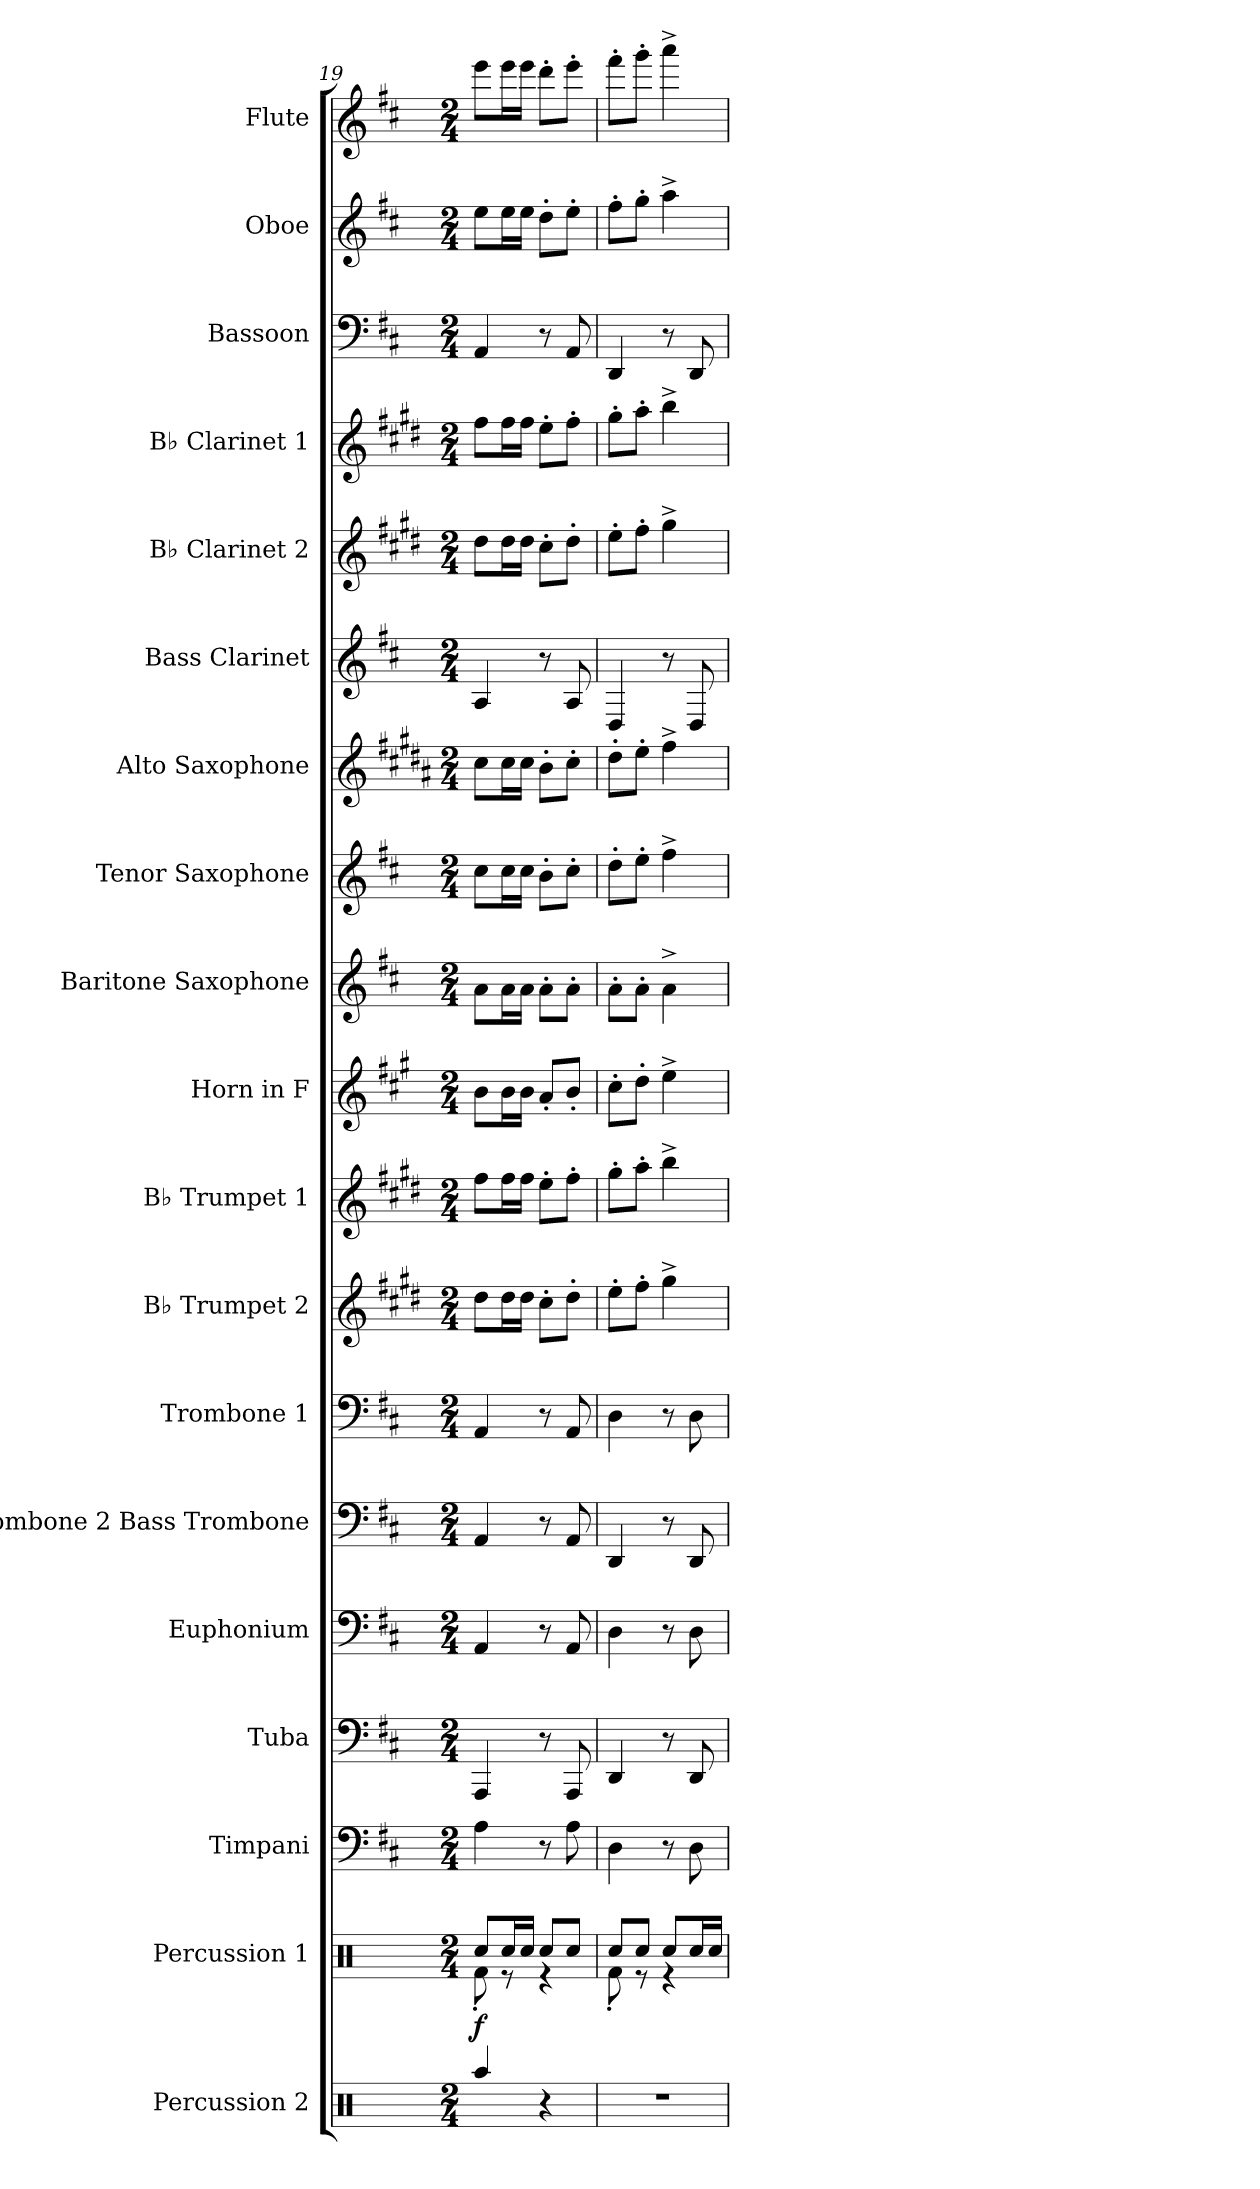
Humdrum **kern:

**kern	**kern	**dynam	**kern	**kern	**kern	**kern	**kern	**kern	**kern	**kern	**kern	**kern	**kern	**kern	**kern	**kern	**kern	**kern	**kern
*part19	*part18	*part18	*part17	*part16	*part15	*part14	*part13	*part12	*part11	*part10	*part9	*part8	*part7	*part6	*part5	*part4	*part3	*part2	*part1
*staff19	*staff18	*staff18	*staff17	*staff16	*staff15	*staff14	*staff13	*staff12	*staff11	*staff10	*staff9	*staff8	*staff7	*staff6	*staff5	*staff4	*staff3	*staff2	*staff1
*I"Percussion 2	*I"Percussion 1	*	*I"Timpani	*I"Tuba	*I"Euphonium	*I"Trombone 2 Bass Trombone	*I"Trombone 1	*I"B♭ Trumpet 2	*I"B♭ Trumpet 1	*I"Horn in F	*I"Baritone Saxophone	*I"Tenor Saxophone	*I"Alto Saxophone	*I"Bass Clarinet	*I"B♭ Clarinet 2	*I"B♭ Clarinet 1	*I"Bassoon	*I"Oboe	*I"Flute
*I'Perc. 2	*I'Perc. 1	*	*I'Timp.	*I'Tba.	*I'Euph.	*I'Tbn. 2 B. Tbn.	*I'Tbn. 1	*I'B♭ Tpt. 2	*I'B♭ Tpt. 1	*	*I'Bar. Sax.	*I'T. Sax.	*I'A. Sax.	*I'B. Cl.	*I'B♭ Cl. 2	*I'B♭ Cl. 1	*I'Bsn.	*I'Ob.	*I'Fl.
*clefX	*clefX	*	*clefF4	*clefF4	*clefF4	*clefF4	*clefF4	*clefG2	*clefG2	*clefG2	*clefG2	*clefG2	*clefG2	*clefG2	*clefG2	*clefG2	*clefF4	*clefG2	*clefG2
*	*	*	*	*	*	*	*	*ITrd1c2	*ITrd1c2	*ITrd4c7	*ITrd12c21	*ITrd8c14	*ITrd5c9	*ITrd8c14	*ITrd1c2	*ITrd1c2	*	*	*
*k[]	*k[]	*	*k[f#c#]	*k[f#c#]	*k[f#c#]	*k[f#c#]	*k[f#c#]	*k[f#c#]	*k[f#c#]	*k[f#c#]	*k[f#c#]	*k[f#c#]	*k[f#c#]	*k[f#c#]	*k[f#c#]	*k[f#c#]	*k[f#c#]	*k[f#c#]	*k[f#c#]
*M2/4	*M2/4	*	*M2/4	*M2/4	*M2/4	*M2/4	*M2/4	*M2/4	*M2/4	*M2/4	*M2/4	*M2/4	*M2/4	*M2/4	*M2/4	*M2/4	*M2/4	*M2/4	*M2/4
=19	=19	=19	=19	=19	=19	=19	=19	=19	=19	=19	=19	=19	=19	=19	=19	=19	=19	=19	=19
*	*^	*	*	*	*	*	*	*	*	*	*	*	*	*	*	*	*	*	*
!	!	!	!LO:DY:b	!	!	!	!	!	!	!	!	!	!	!	!	!	!	!	!	!
4Raa/	8Rcc/L	8Rf'\	f	4A\	4AAA/	4AA/	4AA/	4AA/	8cc#\L	8ee\L	8e\L	8A\L	8c#\L	8e\L	4AA/	8cc#\L	8ee\L	4AA/	8ee\L	8eee\L
.	16Rcc/L	8r	.	.	.	.	.	.	16cc#\L	16ee\L	16e\L	16A\L	16c#\L	16e\L	.	16cc#\L	16ee\L	.	16ee\L	16eee\L
.	16Rcc/JJ	.	.	.	.	.	.	.	16cc#\JJ	16ee\JJ	16e\JJ	16A\JJ	16c#\JJ	16e\JJ	.	16cc#\JJ	16ee\JJ	.	16ee\JJ	16eee\JJ
4r	8Rcc/L	4r	.	8r	8r	8r	8r	8r	8b'\L	8dd'\L	8d'/L	8A'\L	8B'\L	8d'\L	8r	8b'\L	8dd'\L	8r	8dd'\L	8ddd'\L
.	8Rcc/J	.	.	8A\	8AAA/	8AA/	8AA/	8AA/	8cc#'\J	8ee'\J	8e'/J	8A'\J	8c#'\J	8e'\J	8AA/	8cc#'\J	8ee'\J	8AA/	8ee'\J	8eee'\J
=20	=20	=20	=20	=20	=20	=20	=20	=20	=20	=20	=20	=20	=20	=20	=20	=20	=20	=20	=20	=20
2r	8Rcc/L	8Rf'\	.	4D\	4DD/	4D\	4DD/	4D\	8dd'\L	8ff#'\L	8f#'\L	8A'\L	8d'\L	8f#'\L	4DD/	8dd'\L	8ff#'\L	4DD/	8ff#'\L	8fff#'\L
.	8Rcc/J	8r	.	.	.	.	.	.	8ee'\J	8gg'\J	8g'\J	8A'\J	8e'\J	8g'\J	.	8ee'\J	8gg'\J	.	8gg'\J	8ggg'\J
.	8Rcc/L	4r	.	8r	8r	8r	8r	8r	4ff#^\	4aa^\	4a^\	4A^\	4f#^\	4a^\	8r	4ff#^\	4aa^\	8r	4aa^\	4aaa^\
.	16Rcc/L	.	.	8D\	8DD/	8D\	8DD/	8D\	.	.	.	.	.	.	8DD/	.	.	8DD/	.	.
.	16Rcc/JJ	.	.	.	.	.	.	.	.	.	.	.	.	.	.	.	.	.	.	.
*	*v	*v	*	*	*	*	*	*	*	*	*	*	*	*	*	*	*	*	*	*
=	=	=	=	=	=	=	=	=	=	=	=	=	=	=	=	=	=	=	=
*-	*-	*-	*-	*-	*-	*-	*-	*-	*-	*-	*-	*-	*-	*-	*-	*-	*-	*-	*-
